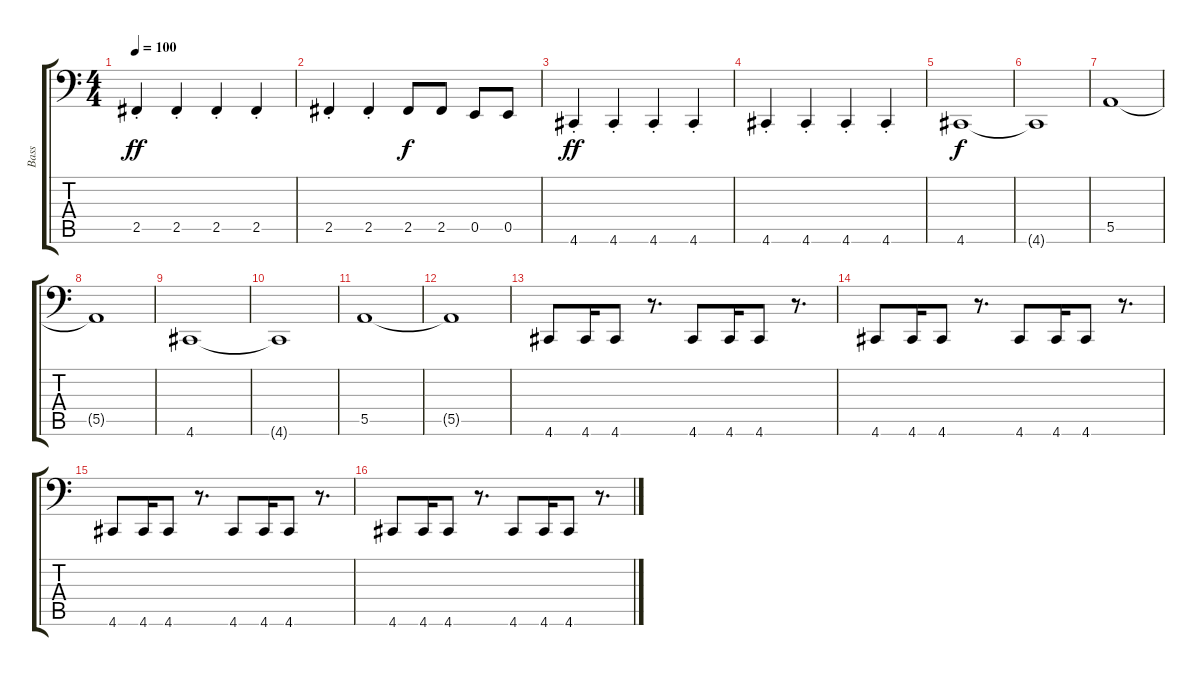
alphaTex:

\track ("Bass" "Bass") {instrument electricbassfinger}
\staff {score tabs}
\tuning (C3 G2 D2 A1 E1 A0) {hide}
\ts (4 4)
\tempo 100
\clef f4
\ks c
2.5{st}.4{dy ff} 2.5{st}.4 2.5{st}.4 2.5{st}.4 |
2.5{st}.4 2.5{st}.4 2.5.8{dy f} 2.5.8 0.5.8 0.5.8 |
4.6{st}.4{dy ff} 4.6{st}.4 4.6{st}.4 4.6{st}.4 |
4.6{st}.4 4.6{st}.4 4.6{st}.4 4.6{st}.4 |
4.6.1{dy f} |
4.6{t}.1 |
5.5.1 |
5.5{t}.1 |
4.6.1 |
4.6{t}.1 |
5.5.1 |
5.5{t}.1 |
4.6.8 4.6.16 4.6.8 r.8{d} 4.6.8 4.6.16 4.6.8 r.8{d} |
4.6.8 4.6.16 4.6.8 r.8{d} 4.6.8 4.6.16 4.6.8 r.8{d} |
4.6.8 4.6.16 4.6.8 r.8{d} 4.6.8 4.6.16 4.6.8 r.8{d} |
4.6.8 4.6.16 4.6.8 r.8{d} 4.6.8 4.6.16 4.6.8 r.8{d}
